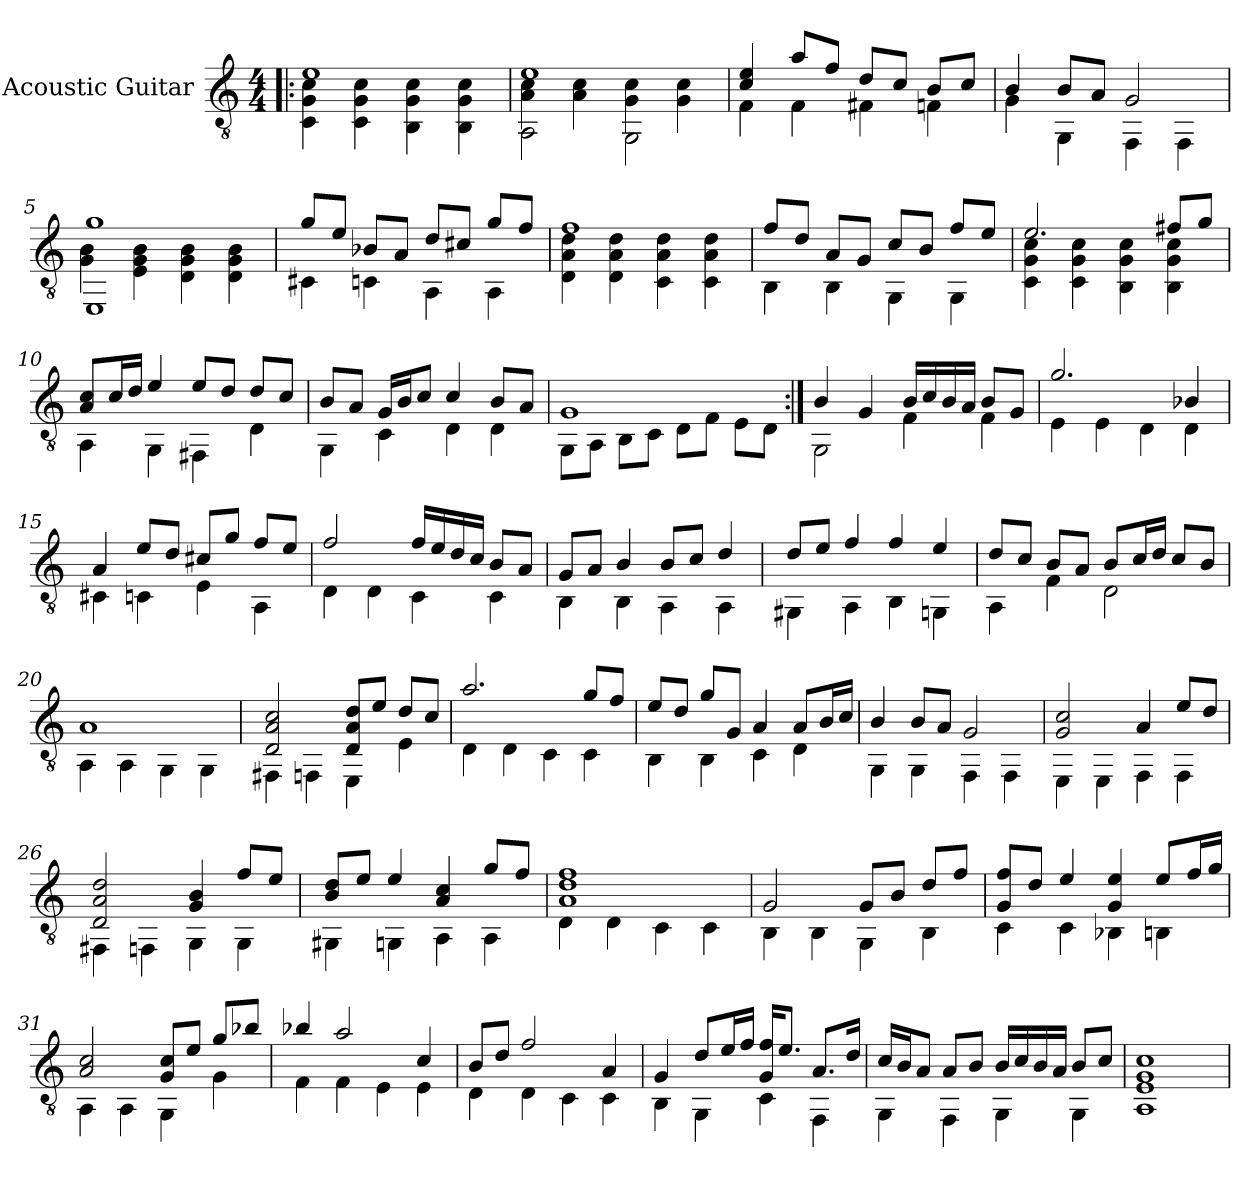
**kern
*part1
*staff1
*I"Acoustic Guitar
*I'Ac Gtr
*clefGv2
*k[]
*C:
*M4/4
=1!|:
*^
1e	4C\ 4G\ 4c\
.	4C\ 4G\ 4c\
.	4BB\ 4G\ 4c\
.	4BB\ 4G\ 4c\
=2	=2
*	*^
1e	4A\ 4c\	2AA\
.	4A\ 4c\	.
.	4G\ 4c\	2GG\
.	4G\ 4c\	.
*	*v	*v
=3	=3
4c/ 4e/	4F\
8a/L	4F\
8f/J	.
8d/L	4F#X\
8c/J	.
8B/L	4Fn\
8c/J	.
=4	=4
4B/	4G\
8B/L	4GG\
8A/J	.
2G/	4FF\
.	4FF\
!!LO:LB:g=z	!!
=5	=5
1EE 1g	4G\ 4B\
.	4E\ 4G\ 4B\
.	4D\ 4G\ 4B\
.	4D\ 4G\ 4B\
=6	=6
8g/L	4C#X\
8e/J	.
8B-X/L	4Cn\
8A/J	.
8d/L	4AA\
8c#X/J	.
8g/L	4AA\
8f/J	.
=7	=7
1f	4D\ 4A\ 4d\
.	4D\ 4A\ 4d\
.	4C\ 4A\ 4d\
.	4C\ 4A\ 4d\
=8	=8
8f/L	4BB\
8d/J	.
8A/L	4BB\
8G/J	.
8c/L	4GG\
8B/J	.
8f/L	4GG\
8e/J	.
!!LO:LB:g=z	!!
=9	=9
4C\ 4G\ 4c\	2.e/
4C\ 4G\ 4c\	.
4BB\ 4G\ 4c\	.
4BB\ 4G\ 4c\	8f#X/L
.	8g/J
=10	=10
4AA\	8A/ 8c/L
.	16c/L
.	16d/JJ
4GG\	4e/
4FF#X\	8e/L
.	8d/J
4D\	8d/L
.	8c/J
=11	=11
4GG\	8B/L
.	8A/J
4C\	16G/LL
.	16B/J
.	8c/J
4D\	4c/
4D\	8B/L
.	8A/J
=12	=12
8GG\L	1G
8AA\J	.
8BB\L	.
8C\J	.
8D\L	.
8F\J	.
8E\L	.
8D\J	.
!!LO:LB:g=z	!!
=13:|!	=13:|!
4B/	2GG\
4G/	.
16B/LL	4F\
16c/	.
16B/	.
16A/JJ	.
8B/L	4F\
8G/J	.
=14	=14
2.g/	4E\
.	4E\
.	4D\
4B-X/	4D\
=15	=15
4A/	4C#X\
8e/L	4Cn\
8d/J	.
8c#X/L	4E\
8g/J	.
8f/L	4AA\
8e/J	.
=16	=16
2f/	4D\
.	4D\
16f/LL	4C\
16e/	.
16d/	.
16c/JJ	.
8B/L	4C\
8A/J	.
!!LO:LB:g=z	!!
=17	=17
8G/L	4BB\
8A/J	.
4B/	4BB\
8B/L	4AA\
8c/J	.
4d/	4AA\
=18	=18
8d/L	4GG#X\
8e/J	.
4f/	4AA\
4f/	4BB\
4e/	4GGn\
=19	=19
8d/L	4AA\
8c/J	.
8B/L	4F\
8A/J	.
8B/L	2D\
16c/L	.
16d/JJ	.
8c/L	.
8B/J	.
=20	=20
1A	4AA\
.	4AA\
.	4GG\
.	4GG\
!!LO:LB:g=z	!!
=21	=21
2D/ 2A/ 2c/	4FF#X\
.	4FFn\
8D/ 8A/ 8d/L	4EE\
8e/J	.
8d/L	4E\
8c/J	.
=22	=22
2.a/	4D\
.	4D\
.	4C\
8g/L	4C\
8f/J	.
=23	=23
8e/L	4BB\
8d/J	.
8g/L	4BB\
8G/J	.
4A/	4C\
8A/L	4D\
16B/L	.
16c/JJ	.
=24	=24
4B/	4GG\
8B/L	4GG\
8A/J	.
2G/	4FF\
.	4FF\
!!LO:LB:g=z	!!
=25	=25
2G/ 2c/	4EE\
.	4EE\
4A/	4FF\
8e/L	4FF\
8d/J	.
=26	=26
2D/ 2A/ 2d/	4FF#X\
.	4FFn\
4G/ 4B/	4GG\
8f/L	4GG\
8e/J	.
=27	=27
8B/ 8d/L	4GG#X\
8e/J	.
4e/	4GGn\
4A/ 4c/	4AA\
8g/L	4AA\
8f/J	.
=28	=28
1A 1d 1f	4D\
.	4D\
.	4C\
.	4C\
!!LO:LB:g=z	!!
=29	=29
2G/	4BB\
.	4BB\
8G/L	4GG\
8B/J	.
8d/L	4BB\
8f/J	.
=30	=30
8G/ 8f/L	4C\
8d/J	.
4e/	4C\
4G/ 4e/	4BB-X\
8e/L	4BBn\
16f/L	.
16g/JJ	.
=31	=31
2A/ 2c/	4AA\
.	4AA\
8G/ 8c/L	4GG\
8e/J	.
8g/L	4G\
8b-X/J	.
=32	=32
4b-X/	4F\
2a/	4F\
.	4E\
4c/	4E\
!!LO:LB:g=z	!!
=33	=33
8B/L	4D\
8d/J	.
2f/	4D\
.	4C\
4A/	4C\
=34	=34
4G/	4BB\
8d/L	4GG\
16e/L	.
16f/JJ	.
16G/ 16f/KL	4C\
8.e/J	.
8.A/L	4FF\
16d/Jk	.
=35	=35
16c/LL	4GG\
16B/J	.
8A/J	.
8A/L	4FF\
8B/J	.
16B/LL	4GG\
16c/	.
16B/	.
16A/JJ	.
8B/L	4GG\
8c/J	.
*v	*v
=36
1AA 1E 1G 1c
=
*-
